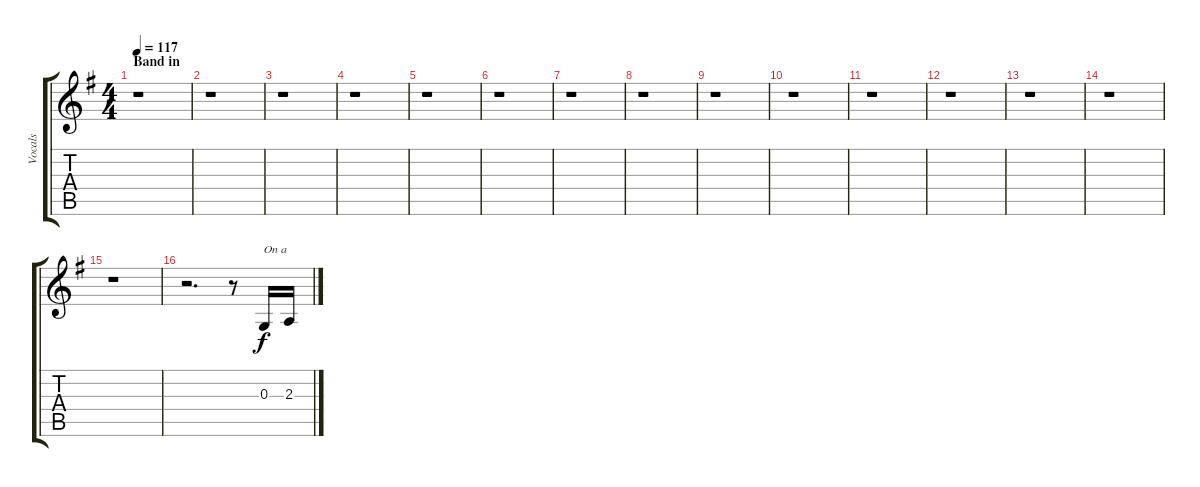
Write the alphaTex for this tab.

\track ("Vocals" "Vocals") {instrument clarinet}
\staff {score tabs}
\tuning (E4 B3 G3 D3 A2 E2) {hide}
\ts (4 4)
\section ("" "Band in")
\tempo 117
\clef g2
\ks g
r.1{dy f} |
r.1 |
r.1 |
r.1 |
r.1 |
r.1 |
r.1 |
r.1 |
r.1 |
r.1 |
r.1 |
r.1 |
r.1 |
r.1 |
r.1 |
r.2{d} r.8 0.3.16{txt "On a"} 2.3.16
